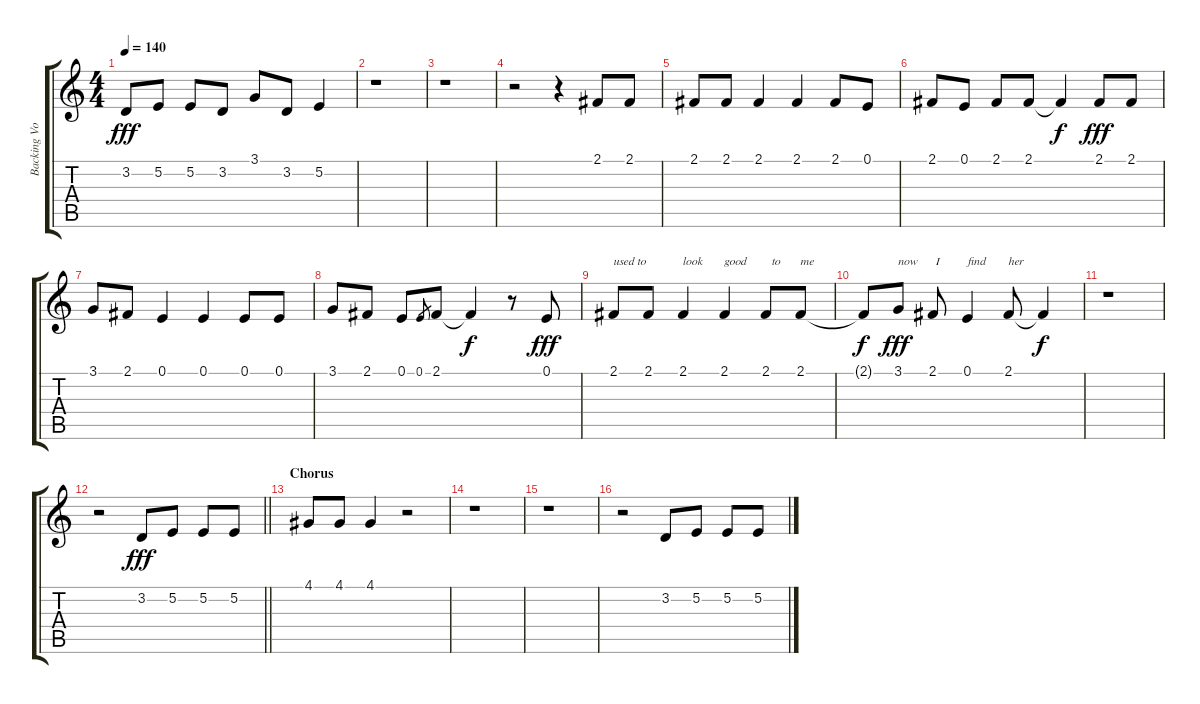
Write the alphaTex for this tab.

\track ("Backing Vocals" "Backing Vo") {instrument altosax}
\staff {score tabs}
\tuning (E4 B3 G3 D3 A2 E2) {hide}
\ts (4 4)
\tempo 140
\clef g2
\ks c
3.2.8{dy fff} 5.2.8 5.2.8 3.2.8 3.1.8 3.2.8 5.2.4 |
r.1 |
r.1 |
r.2 r.4 2.1.8 2.1.8 |
2.1.8 2.1.8 2.1.4 2.1.4 2.1.8 0.1.8 |
2.1.8 0.1.8 2.1.8 2.1.8 2.1{t}.4{dy f} 2.1.8{dy fff} 2.1.8 |
3.1.8 2.1.8 0.1.4 0.1.4 0.1.8 0.1.8 |
3.1.8{txt " "} 2.1.8{txt " "} 0.1.8{txt " "} 0.1.8{gr} 2.1.8{txt " "} 2.1{t}.4{dy f} r.8{txt " "} 0.1.8{txt " " dy fff} |
2.1.8{txt "used to"} 2.1.8{txt " "} 2.1.4{txt "look"} 2.1.4{txt "good"} 2.1.8{txt "  to"} 2.1.8{txt "me"} |
2.1{t}.8{dy f} 3.1.8{txt "now" dy fff} 2.1.8{txt " I"} 0.1.4{txt "find"} 2.1.8{txt "her"} 2.1{t}.4{dy f} |
r.1 |
\barLineRight lightlight
r.2 3.2.8{txt " " dy fff} 5.2.8 5.2.8{txt " "} 5.2.8 |
\section ("" "Chorus ")
4.1.8{txt " "} 4.1.8 4.1.4 r.2 |
r.1 |
r.1 |
r.2 3.2.8{txt " "} 5.2.8 5.2.8{txt " "} 5.2.8
